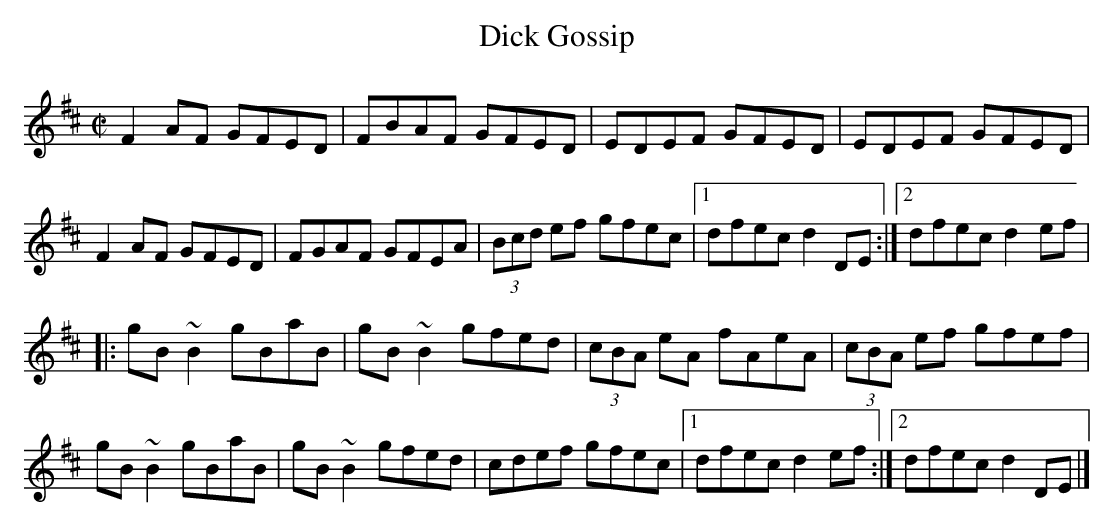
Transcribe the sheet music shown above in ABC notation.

X:1
T:Dick Gossip
M:C|
L:1/8
K:D
F2AF GFED|FBAF GFED|EDEF GFED|EDEF GFED|!
F2AF GFED|FGAF GFEA|(3Bcd ef gfec|1dfec d2DE:|2dfec d2ef|!
|:gB~B2 gBaB|gB~B2 gfed|(3cBA eA fAeA|(3cBA ef gfef|!
gB~B2 gBaB|gB~B2 gfed|cdef gfec|1dfec d2ef:|2dfec d2DE|]!
